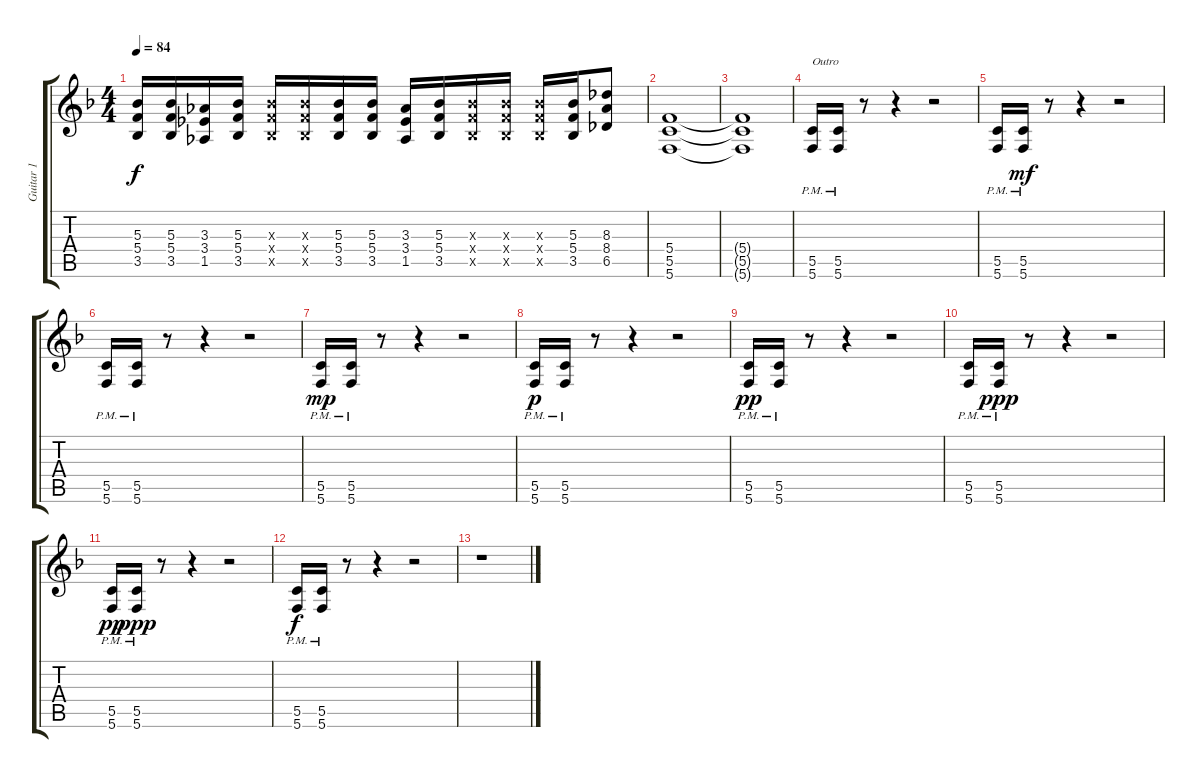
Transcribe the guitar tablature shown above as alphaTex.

\track ("Guitar 1" "Guitar 1") {instrument distortionguitar}
\staff {score tabs}
\tuning (D4 A3 F3 C3 G2 C2) {hide}
\ts (4 4)
\tempo 84
\clef g2
\ks f
(5.3 5.4 3.5).16{dy f} (5.3 5.4 3.5).16 (3.3 3.4 1.5).16 (5.3 5.4 3.5).16 (5.3{x} 5.4{x} 3.5{x}).16 (5.3{x} 5.4{x} 3.5{x}).16 (5.3 5.4 3.5).16 (5.3 5.4 3.5).16 (3.3 3.4 1.5).16 (5.3 5.4 3.5).16 (5.3{x} 5.4{x} 3.5{x}).16 (5.3{x} 5.4{x} 3.5{x}).16 (5.3{x} 5.4{x} 3.5{x}).16 (5.3 5.4 3.5).16 (8.3 8.4 6.5).8 |
(5.4 5.5 5.6).1 |
(5.4{t} 5.5{t} 5.6{t}).1 |
(5.5{pm} 5.6{pm}).16{txt "Outro"} (5.5{pm} 5.6{pm}).16 r.8 r.4 r.2 |
(5.5{pm} 5.6{pm}).16 (5.5{pm} 5.6{pm}).16{dy mf} r.8 r.4 r.2 |
(5.5{pm} 5.6{pm}).16 (5.5{pm} 5.6{pm}).16 r.8 r.4 r.2 |
(5.5{pm} 5.6{pm}).16{dy mp} (5.5{pm} 5.6{pm}).16 r.8 r.4 r.2 |
(5.5{pm} 5.6{pm}).16{dy p} (5.5{pm} 5.6{pm}).16 r.8 r.4 r.2 |
(5.5{pm} 5.6{pm}).16{dy pp} (5.5{pm} 5.6{pm}).16 r.8 r.4 r.2 |
(5.5{pm} 5.6{pm}).16 (5.5{pm} 5.6{pm}).16{dy ppp} r.8 r.4 r.2 |
(5.5{pm} 5.6{pm}).16{dy pp} (5.5{pm} 5.6{pm}).16{dy ppp} r.8 r.4 r.2 |
(5.5{pm} 5.6{pm}).16{dy f} (5.5{pm} 5.6{pm}).16 r.8 r.4 r.2 |
r.1
